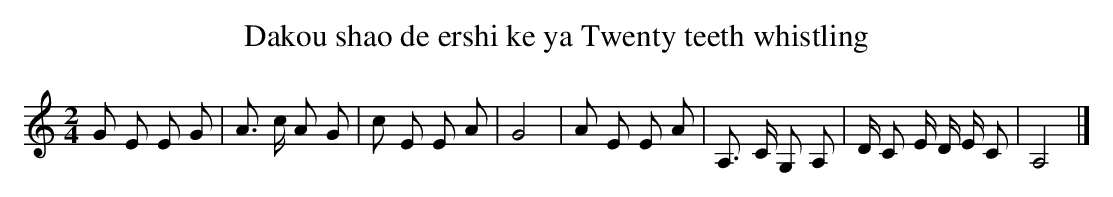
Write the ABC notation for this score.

X:1
T: Dakou shao de ershi ke ya Twenty teeth whistling
L: 1/8
M: 2/4
K: C
G E E G [I:setbarnb 1]|
A> c A G |
c E E A |
G4 |
A E E A |
A,> C G, A, |
D/ C E/ D/ E/ C |
A,4 |]
